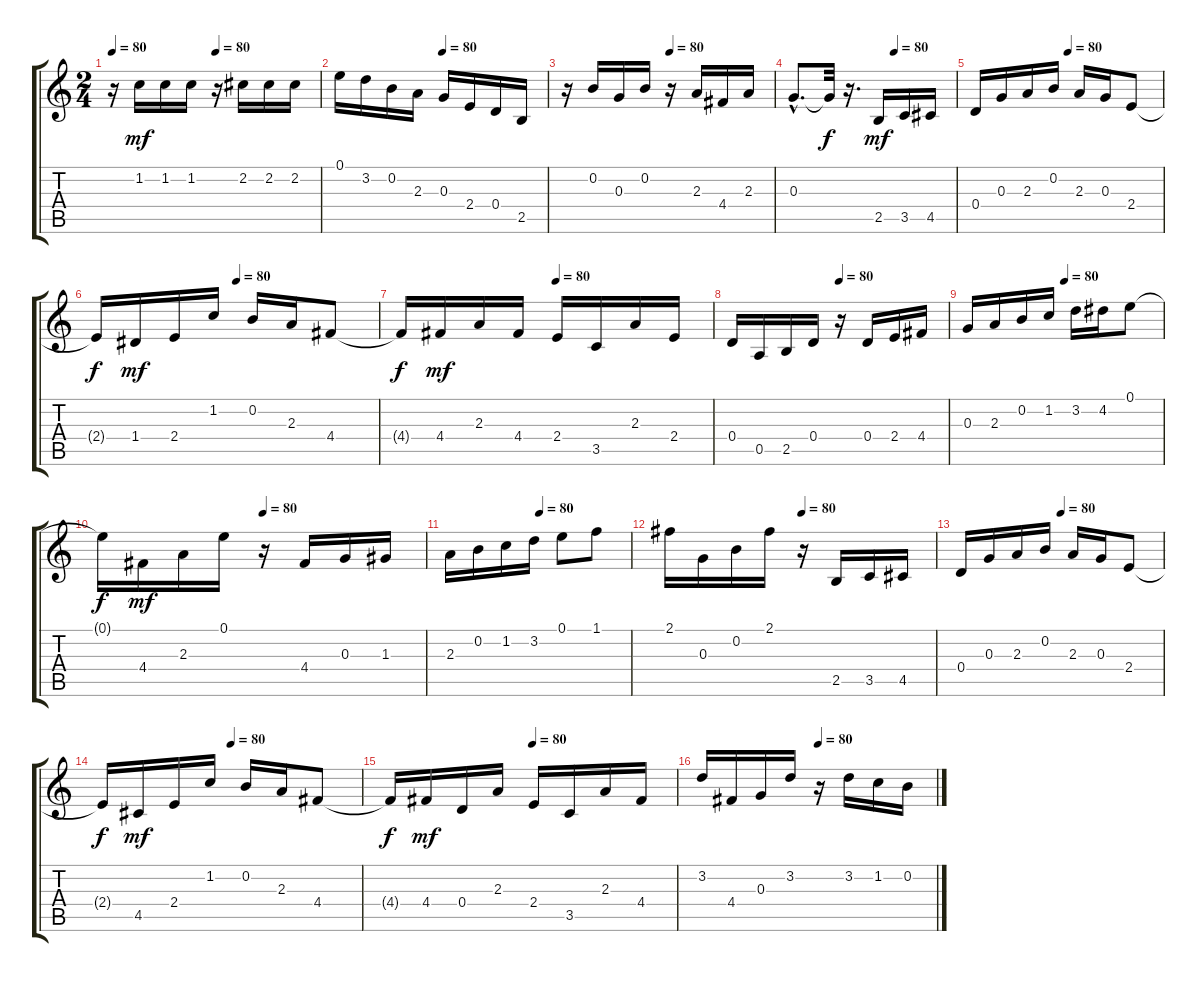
\track "" {instrument acousticguitarnylon}
\staff {score tabs}
\tuning (E4 B3 G3 D3 A2 E2) {hide}
\ts (2 4)
\tempo 80
\tempo (80 0.5)
\clef g2
\ks c
r.16{dy mf} 1.2.16 1.2.16 1.2.16 r.16 2.2.16 2.2.16 2.2.16 |
\tempo (80 0.5)
0.1.16 3.2.16 0.2.16 2.3.16 0.3.16 2.4.16 0.4.16 2.5.16 |
\tempo (80 0.5)
r.16 0.2.16 0.3.16 0.2.16 r.16 2.3.16 4.4.16 2.3.16 |
\tempo (80 0.625)
0.3{hac}.8{d} 0.3{t}.32{dy f} r.16{d} 2.5.16{dy mf} 3.5.16 4.5.16 |
\tempo (80 0.5)
0.4.16 0.3.16 2.3.16 0.2.16 2.3.16 0.3.16 2.4.8 |
\tempo (80 0.5)
2.4{t}.16{dy f} 1.4.16{dy mf} 2.4.16 1.2.16 0.2.16 2.3.16 4.4.8 |
\tempo (80 0.5)
4.4{t}.16{dy f} 4.4.16{dy mf} 2.3.16 4.4.16 2.4.16 3.5.16 2.3.16 2.4.16 |
\tempo (80 0.5)
0.4.16 0.5.16 2.5.16 0.4.16 r.16 0.4.16 2.4.16 4.4.16 |
\tempo (80 0.5)
0.3.16 2.3.16 0.2.16 1.2.16 3.2.16 4.2.16 0.1.8 |
\tempo (80 0.5)
0.1{t}.16{dy f} 4.4.16{dy mf} 2.3.16 0.1.16 r.16 4.4.16 0.3.16 1.3.16 |
\tempo (80 0.5)
2.3.16 0.2.16 1.2.16 3.2.16 0.1.8 1.1.8 |
\tempo (80 0.5)
2.1.16 0.3.16 0.2.16 2.1.16 r.16 2.5.16 3.5.16 4.5.16 |
\tempo (80 0.5)
0.4.16 0.3.16 2.3.16 0.2.16 2.3.16 0.3.16 2.4.8 |
\tempo (80 0.5)
2.4{t}.16{dy f} 4.5.16{dy mf} 2.4.16 1.2.16 0.2.16 2.3.16 4.4.8 |
\tempo (80 0.5)
4.4{t}.16{dy f} 4.4.16{dy mf} 0.4.16 2.3.16 2.4.16 3.5.16 2.3.16 4.4.16 |
\tempo (80 0.5)
3.2.16 4.4.16 0.3.16 3.2.16 r.16 3.2.16 1.2.16 0.2.16
